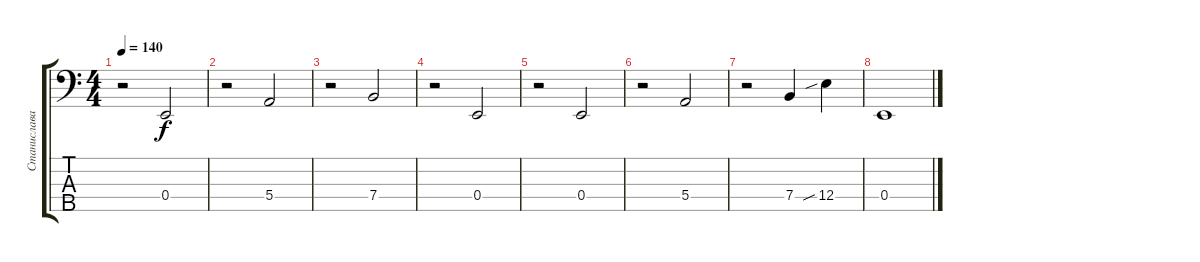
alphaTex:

\track ("Станислава Матвеева (бас-гитара)" "Станислава") {instrument electricbassfinger}
\staff {score tabs}
\tuning (G2 D2 A1 E1 B0) {hide}
\ts (4 4)
\tempo 140
\clef f4
\ks c
r.2{dy f} 0.4.2 |
r.2 5.4.2 |
r.2 7.4.2 |
r.2 0.4.2 |
r.2 0.4.2 |
r.2 5.4.2 |
r.2 7.4.4 12.4{sib}.4 |
0.4.1
